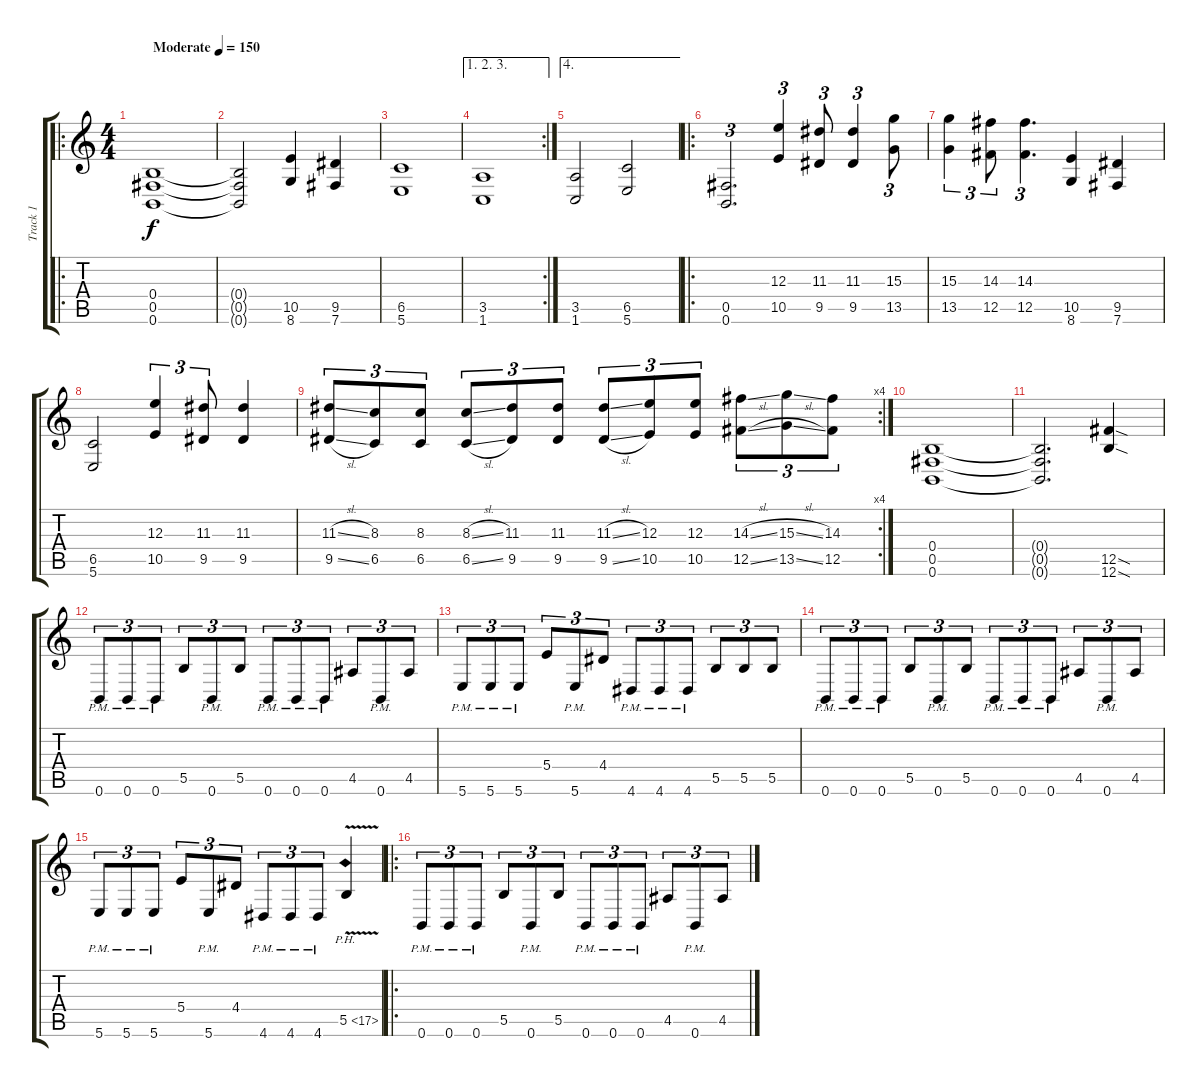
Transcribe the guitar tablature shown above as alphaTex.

\track ("Track 1" "Track 1") {instrument distortionguitar}
\staff {score tabs}
\tuning (Db4 Ab3 E3 B2 Gb2 B1) {hide}
\ro
\ts (4 4)
\tempo (150 "Moderate")
\clef g2
\ks c
(0.4 0.5 0.6).1{dy f instrument distortionguitar} |
(0.4{t} 0.5{t} 0.6{t}).2 (10.5 8.6).4 (9.5 7.6).4 |
(6.5 5.6).1 |
\ae (1 2 3)
\rc 2
(3.5 1.6).1 |
\ae 4
(3.5 1.6).2 (6.5 5.6).2 |
\ro
(0.5 0.6).2{d tu (3 2)} (12.3 10.5).4{tu (3 2)} (11.3 9.5).8{tu (3 2)} (11.3 9.5).4{tu (3 2)} (15.3 13.5).8{tu (3 2)} |
(15.3 13.5).4{tu (3 2)} (14.3 12.5).8{tu (3 2)} (14.3 12.5).4{d tu (3 2)} (10.5 8.6).4 (9.5 7.6).4 |
(6.5 5.6).2 (12.3 10.5).4{tu (3 2)} (11.3 9.5).8{tu (3 2)} (11.3 9.5).4 |
\rc 4
(11.3{sl} 9.5{sl}).8{tu (3 2)} (8.3 6.5).8{tu (3 2)} (8.3 6.5).8{tu (3 2)} (8.3{sl} 6.5{sl}).8{tu (3 2)} (11.3 9.5).8{tu (3 2)} (11.3 9.5).8{tu (3 2)} (11.3{sl} 9.5{sl}).8{tu (3 2)} (12.3 10.5).8{tu (3 2)} (12.3 10.5).8{tu (3 2)} (14.3{sl} 12.5{sl}).8{tu (3 2)} (15.3{sl} 13.5{sl}).8{tu (3 2)} (14.3 12.5).8{tu (3 2)} |
(0.4 0.5 0.6).1 |
(0.4{t} 0.5{t} 0.6{t}).2{d} (12.5{sod} 12.6{sod}).4 |
0.6{pm}.8{tu (3 2)} 0.6{pm}.8{tu (3 2)} 0.6{pm}.8{tu (3 2)} 5.5.8{tu (3 2)} 0.6{pm}.8{tu (3 2)} 5.5.8{tu (3 2)} 0.6{pm}.8{tu (3 2)} 0.6{pm}.8{tu (3 2)} 0.6{pm}.8{tu (3 2)} 4.5.8{tu (3 2)} 0.6{pm}.8{tu (3 2)} 4.5.8{tu (3 2)} |
5.6{pm}.8{tu (3 2)} 5.6{pm}.8{tu (3 2)} 5.6{pm}.8{tu (3 2)} 5.4.8{tu (3 2)} 5.6{pm}.8{tu (3 2)} 4.4.8{tu (3 2)} 4.6{pm}.8{tu (3 2)} 4.6{pm}.8{tu (3 2)} 4.6{pm}.8{tu (3 2)} 5.5.8{tu (3 2)} 5.5.8{tu (3 2)} 5.5.8{tu (3 2)} |
0.6{pm}.8{tu (3 2)} 0.6{pm}.8{tu (3 2)} 0.6{pm}.8{tu (3 2)} 5.5.8{tu (3 2)} 0.6{pm}.8{tu (3 2)} 5.5.8{tu (3 2)} 0.6{pm}.8{tu (3 2)} 0.6{pm}.8{tu (3 2)} 0.6{pm}.8{tu (3 2)} 4.5.8{tu (3 2)} 0.6{pm}.8{tu (3 2)} 4.5.8{tu (3 2)} |
5.6{pm}.8{tu (3 2)} 5.6{pm}.8{tu (3 2)} 5.6{pm}.8{tu (3 2)} 5.4.8{tu (3 2)} 5.6{pm}.8{tu (3 2)} 4.4.8{tu (3 2)} 4.6{pm}.8{tu (3 2)} 4.6{pm}.8{tu (3 2)} 4.6{pm}.8{tu (3 2)} 5.5{ph 12 v}.4 |
\ro
0.6{pm}.8{tu (3 2)} 0.6{pm}.8{tu (3 2)} 0.6{pm}.8{tu (3 2)} 5.5.8{tu (3 2)} 0.6{pm}.8{tu (3 2)} 5.5.8{tu (3 2)} 0.6{pm}.8{tu (3 2)} 0.6{pm}.8{tu (3 2)} 0.6{pm}.8{tu (3 2)} 4.5.8{tu (3 2)} 0.6{pm}.8{tu (3 2)} 4.5.8{tu (3 2)}
